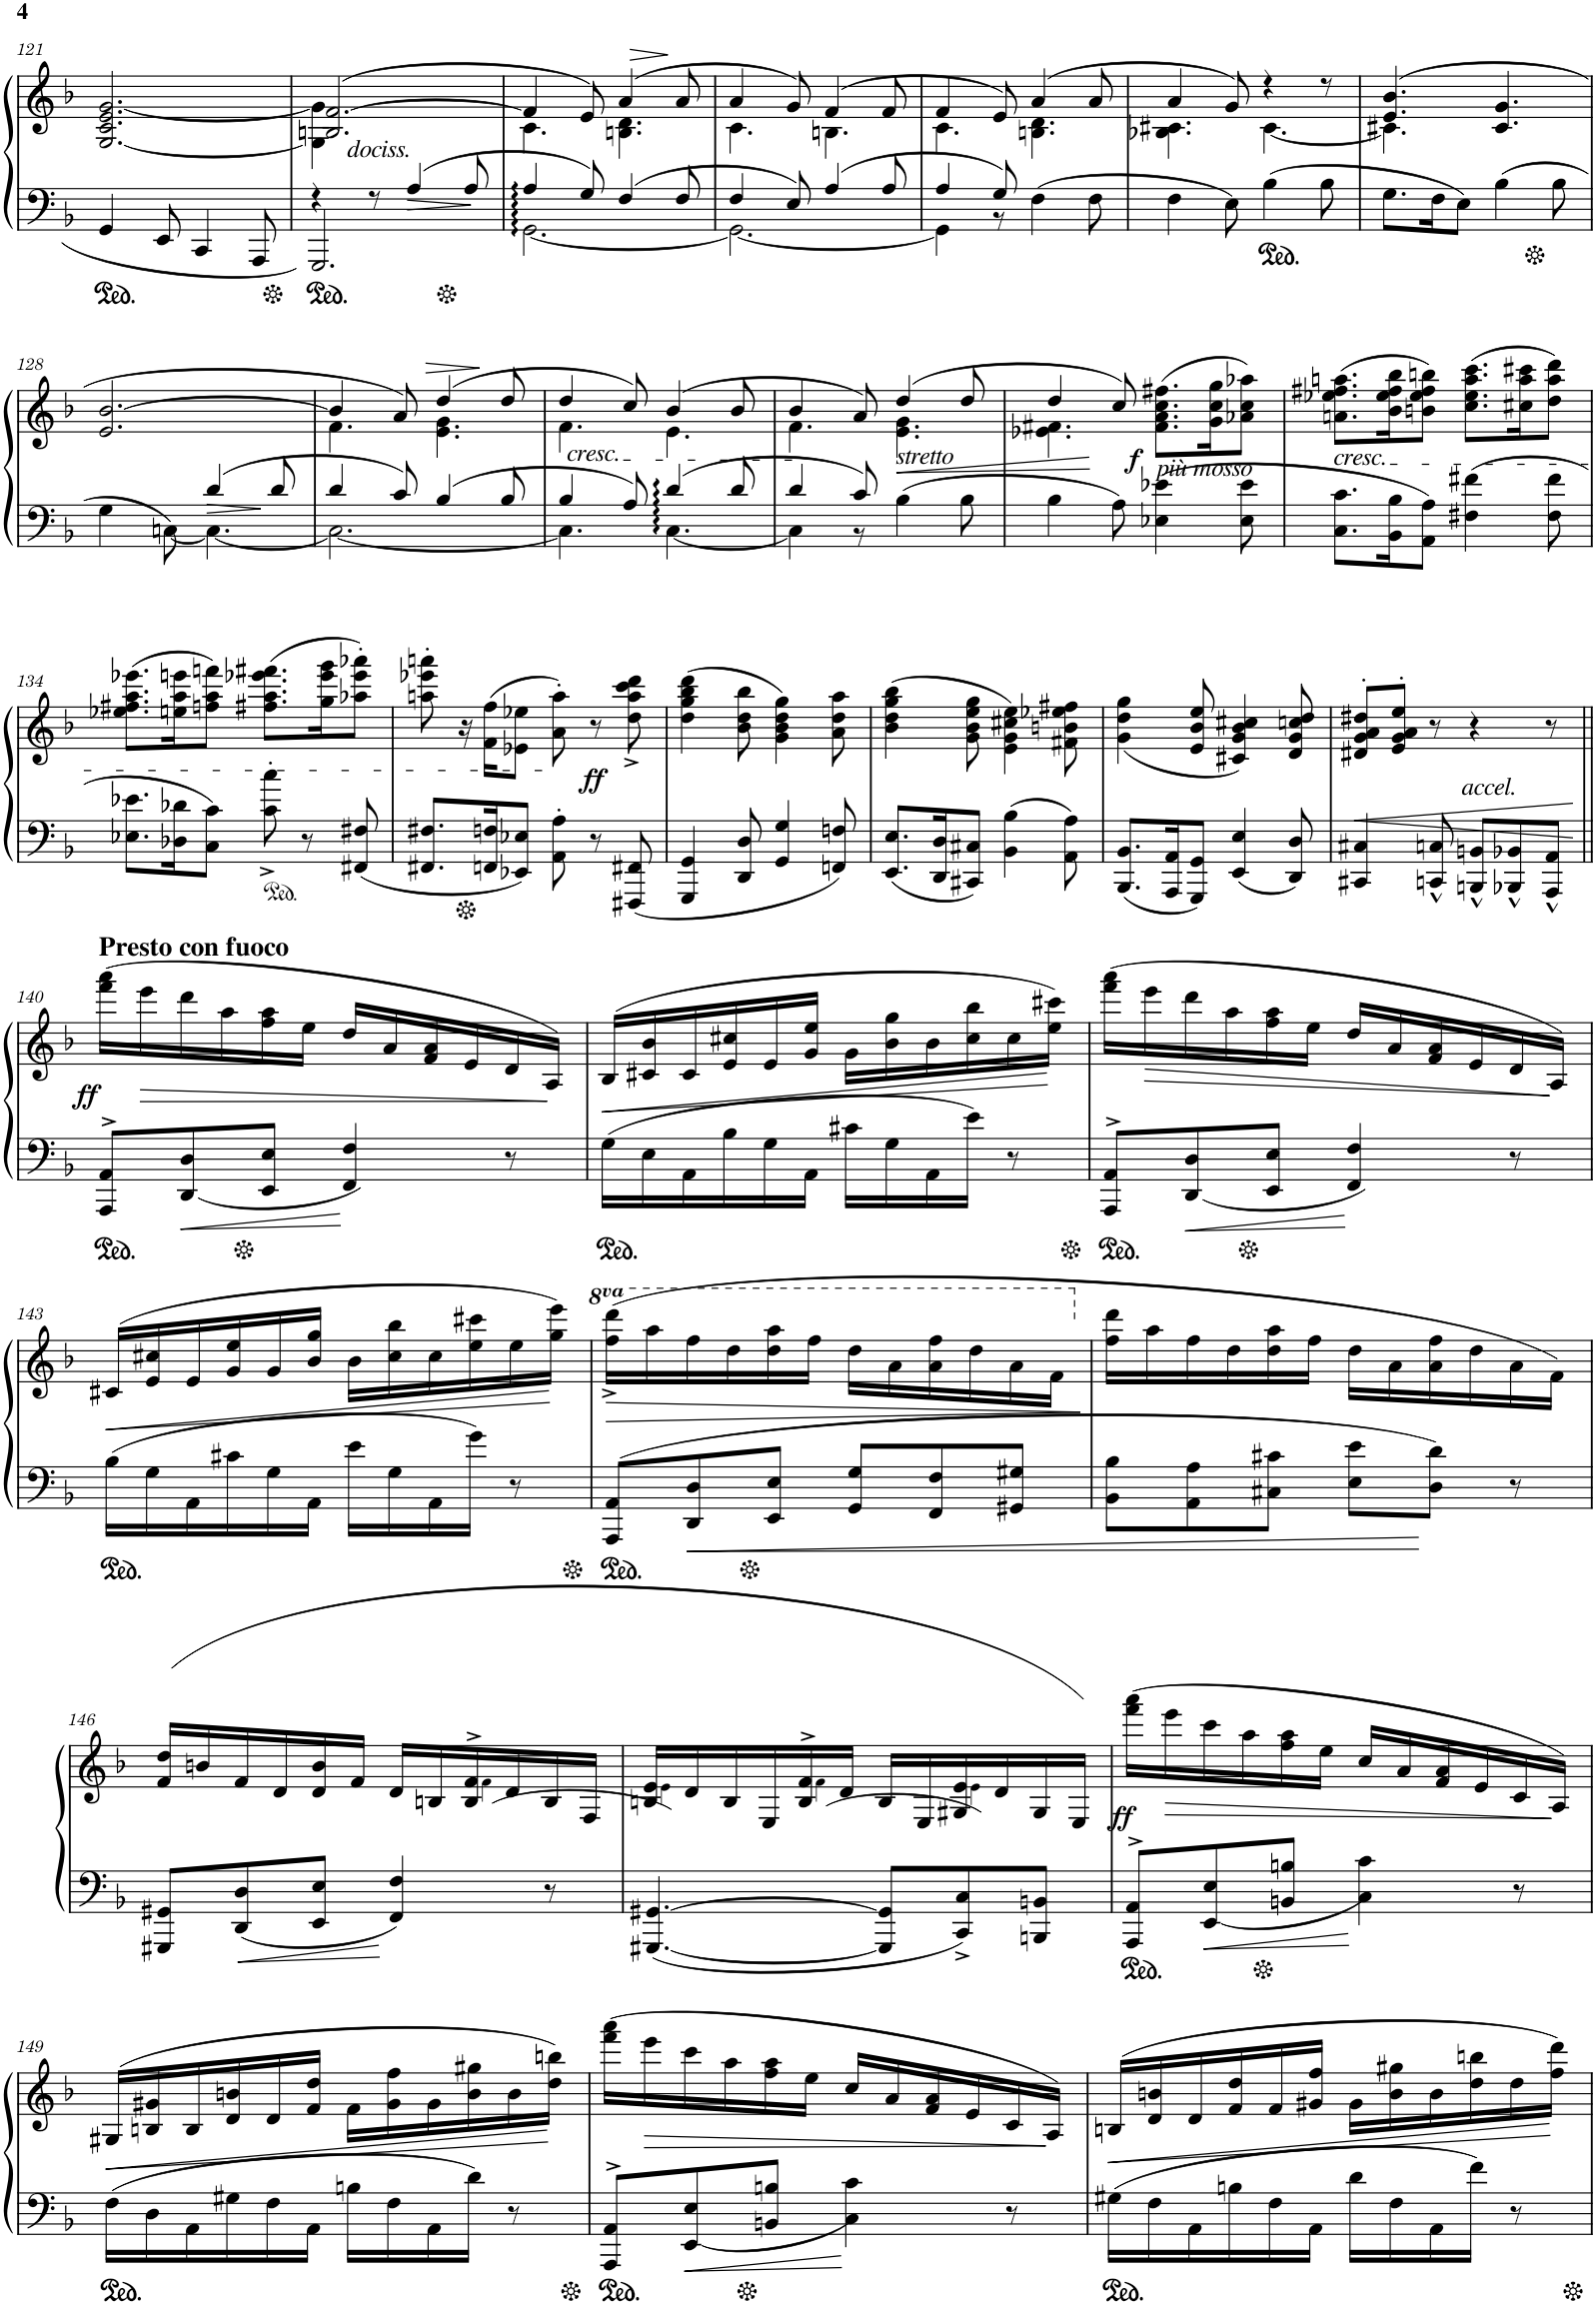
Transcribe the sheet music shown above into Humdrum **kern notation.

**kern	**kern	**dynam
*part1	*part1	*part1
*staff2	*staff1	*staff1/2
*I"Piano	*	*
*I'Pno.	*	*
!!LO:PB:g=z
*clefF4	*clefG2	*
*k[b-]	*k[b-]	*
*M6/8	*M6/8	*
=121	=121	=121
4GG/	[<2.G/ 2.c/ 2.e/ [2.g/	.
8EE/	.	.
4CC/	.	.
8AAA/	.	.
=122	=122	=122
*^	*^	*
!	!	!LO:TX:b:i:t=dociss.	!	!
4r	2.GGG/	(2.Bn/ [2.f/	4G\] 4g\]	.
8r	.	.	2ryy	.
4A/	.	.	.	.
8A/	.	.	.	.
=123	=123	=123	=123	=123
4A/	[2.GG\	4f/]	4.c\	.
8G/	.	8e/)	.	.
!	!	!	!	!LO:HP:b
4F/	.	(4a/	4.Bn\ 4.d\	>
8F/	.	8a/	.	.
*v	*v	*	*	*
*	*v	*v	*
.	.	]
=124	=124	=124
*^	*^	*
4F/	2.GG\_	4a/	4.c\	.
8E/	.	8g/)	.	.
4A/	.	(4f/	4.Bn\	.
8A/	.	8f/	.	.
=125	=125	=125	=125	=125
4A/	4GG\]	4f/	4.c\	.
8G/	8r	8e/)	.	.
4F\	4.ryy	(4a/	4.Bn\ 4.d\	.
8F\	.	8a/	.	.
*v	*v	*	*	*
=126	=126	=126	=126
4F\	4a/	4.B-X\ 4.c#X\	.
8E\	8g/)	.	.
4B-\	4r	[4.c#\	.
8B-\	8r	.	.
=127	=127	=127	=127
8.G\L	(4.e/ 4.b-/	4.c#X\]	.
16F\K	.	.	.
8E\J	.	.	.
4B-\	4.c#/ 4.g/	4.ryy	.
8B-\	.	.	.
*	*v	*v	*
!!LO:LB:g=z
=128	=128	=128
*^	*	*
4G\	4.ryy	2.e/ [2.b-/	.
[<8Cn\	.	.	.
4d/	4.C\_	.	.
8d/	.	.	.
=129	=129	=129	=129
*	*	*^	*
4d/	2.C\_	4b-/]	4.f\	.
8c/	.	8a/)	.	.
!	!	!	!	!LO:HP:b
4B-/	.	(4dd/	4.e\ 4.g\	>
8B-/	.	8dd/	.	]
=130	=130	=130	=130	=130
!	!	!LO:TX:b:i:t=cresc.	!	!
4B-/	4.C\]	4dd/	4.f\	.
8A/	.	8cc/)	.	.
4d/	[4.C\	(4b-/	4.e\	.
8d/	.	8b-/	.	.
=131	=131	=131	=131	=131
4d/	4C\]	4b-/	4.f\	.
8c/	8r	8a/)	.	.
!	!	!LO:TX:b:i:t=stretto	!	!
4B-\	4.ryy	(4dd/	4.e\ 4.g\	.
8B-\	.	8dd/	.	.
*v	*v	*	*	*
=132	=132	=132	=132
4B-\	4dd/	4.e-X\ 4.f#X\	.
!	!	!	!LO:DY:b
8A\	8cc/)	.	f
!	!LO:TX:b:i:t=più mosso	!	!
4E-X\ 4e-X\	(8.f#\ 8.a\ 8.cc\ 8.ff#X\L	4.ryy	.
.	16g\ 16cc\ 16gg\K	.	.
8E-\ 8e-\	8a-X\ 8cc\ 8aa-X\J)	.	.
*	*v	*v	*
=133	=133	=133
!	!LO:TX:b:i:t=cresc.	!
8.C\ 8.c\L	(8.an\ 8.ee-X\ 8.ff#X\ 8.aan\L	.
16BB-\ 16B-\K	16b-\ 16ee-\ 16ff#\ 16bb-\K	.
8AA\ 8A\J	8bn\ 8ee-\ 8ff#\ 8bbn\J)	.
4F#X\ 4f#X\	(8.cc\ 8.ee-\ 8.aa\ 8.ccc\L	.
.	16cc#X\ 16aa\ 16ccc#X\K	.
8F#\ 8f#\	8dd\ 8aa\ 8ddd\J)	.
!!LO:LB:g=z
=134	=134	=134
8.E-X\ 8.e-X\L	(8.ee-X\ 8.ff#X\ 8.aa\ 8.eee-X\L	.
16D-X\ 16d-X\K	16een\ 16aa\ 16eeen\K	.
8C\ 8c\J	8ffn\ 8aa\ 8fffn\J)	.
8c\'^< 8cc\'^<	(8.ff#X\ 8.aa\ 8.eee-X\ 8.fff#X\L	.
8r	.	.
.	16gg\ 16eee-\ 16ggg\K	.
8FF#X/ 8F#X/	8aa-X\' 8eee-\' 8aaa-X\'J)	.
=135	=135	=135
8.FF#X/ 8.F#X/L	8aan\' 8eee-X\' 8aaan\'	.
.	16r	.
16FFn/ 16Fn/K	(16f\ 16ff\KL	.
8EE-X/ 8E-X/J	8e-X\ 8ee-X\J	.
8AA\' 8A\'	8a\' 8aa\')	.
!	!	!LO:DY:a=2
8r	8r	ff
8FFF#X/^ 8FF#X/^	8dd\^< 8aa\^< 8ccc\^< 8ddd\^<	.
=136	=136	=136
4GGG/ 4GG/	(4dd\ 4gg\ 4bb-\ 4ddd\	.
8DD/ 8D/	8b-\ 8dd\ 8bb-\	.
4GG/ 4G/	4g\ 4b-\ 4dd\ 4gg\)	.
8FFn/ 8Fn/	8a\ 8dd\ 8aa\	.
=137	=137	=137
8.EE/ 8.E/L	(4b-\ 4dd\ 4gg\ 4bb-\	.
16DD/ 16D/K	.	.
8CC#X/ 8C#X/J	8g\ 8b-\ 8ee\ 8gg\	.
4BB-\ 4B-\	4e\ 4g\ 4cc#X\ 4ee\)	.
8AA\ 8A\	8f#X\ 8bn\ 8ee-X\ 8ff#X\	.
=138	=138	=138
8.BBB-/ 8.BB-/L	(<4g\ 4dd\ 4gg\	.
16AAA/ 16AA/K	.	.
8GGG/ 8GG/J	8e/ 8b-/ 8ee/	.
4EE/ 4E/	4c#X/ 4g/ 4b-/ 4cc#X/)	.
8DD/ 8D/	8d/ 8g/ 8ccn/ 8dd/	.
=139	=139	=139
!	!	!LO:HP:b
4CC#X/ 4C#X/	8d#X/'> 8g/'> 8a/'> 8dd#X/'>L	<
.	8e/'> 8g/'> 8a/'> 8ee/'>J	.
8CCn/^^ 8Cn/^^	8r	.
!	!LO:TX:b:i:t=accel.	!
8BBBn/^^ 8BBn/^^L	4r	.
8BBB-X/^^ 8BB-X/^^	.	.
8AAA/^^ 8AA/^^J	8r	.
.	.	[
!!LO:LB:g=z
=140||	=140||	=140||
!	!LO:TX:a:B:t=Presto con fuoco	!
!	!	!LO:DY:b
8AAA/^> 8AA/^>L	(16fff\^> 16aaa\^>LL	ff
!	!	!LO:HP:b
.	16eee\	>
8DD/^ 8D/^	16ddd\	.
.	16aa\	.
8EE/^ 8E/^J	16ff\ 16aa\	.
.	16ee\JJ	.
4FF/^ 4F/^	16dd/LL	.
.	16a/	.
.	16f/ 16a/	.
.	16e/	.
8r	16d/	.
.	16A/JJ)	.
.	.	]
=141	=141	=141
!	!	!LO:HP:b
16G\LL	(16B-/LL	<
16E\	16c#X/ 16b-/	.
16AA\	16c#/	.
16B-\	16e/ 16cc#X/	.
16G\	16e/	.
16AA\JJ	16g/ 16ee/JJ	.
16c#X\LL	16g\LL	.
16G\	16b-\ 16gg\	.
16AA\	16b-\	.
16e\JJ	16cc#\ 16bb-\	.
8r	16cc#\	.
.	16ee\ 16ccc#X\JJ)	[
=142	=142	=142
8AAA/^> 8AA/^>L	(16fff\^> 16aaa\^>LL	.
!	!	!LO:HP:b
.	16eee\	>
8DD/^ 8D/^	16ddd\	.
.	16aa\	.
8EE/^ 8E/^J	16ff\ 16aa\	.
.	16ee\JJ	.
4FF/^ 4F/^	16dd/LL	.
.	16a/	.
.	16f/ 16a/	.
.	16e/	.
8r	16d/	.
.	16A/JJ)	]
!!LO:LB:g=z
=143	=143	=143
!	!	!LO:HP:b
16B-\LL	(16c#X/LL	<
16G\	16e/ 16cc#X/	.
16AA\	16e/	.
16c#X\	16g/ 16ee/	.
16G\	16g/	.
16AA\JJ	16b-/ 16gg/JJ	.
16e\LL	16b-\LL	.
16G\	16cc#\ 16bb-\	.
16AA\	16cc#\	.
16g\JJ	16ee\ 16ccc#X\	.
8r	16ee\	.
.	16gg\ 16eee\JJ)	[
=144	=144	=144
*	*8va	*
8AAA/^ 8AA/^L	(16fff\^< 16dddd\^<LL	.
!	!	!LO:HP:b
.	16aaa\	>
8DD/^ 8D/^	16fff\	.
.	16ddd\	.
8EE/^ 8E/^J	16ddd\ 16aaa\	.
.	16fff\JJ	.
8GG/^ 8G/^L	16ddd\LL	.
.	16aa\	.
8FF/^ 8F/^	16aa\ 16fff\	.
.	16ddd\	.
8GG#X/^ 8G#X/^J	16aa\	.
.	16ff\JJ	.
.	.	]
=145	=145	=145
*	*X8va	*
8BB-\^ 8B-\^L	16ff\ 16ddd\LL	.
.	16aa\	.
8AA\^ 8A\^	16ff\	.
.	16dd\	.
8C#X\^ 8c#X\^J	16dd\ 16aa\	.
.	16ff\JJ	.
8E\^ 8e\^L	16dd\LL	.
.	16a\	.
8D\^ 8d\^J	16a\ 16ff\	.
.	16dd\	.
8r	16a\	.
.	16f\JJ)	.
!!LO:LB:g=z
=146	=146	=146
*	*^	*
8GGG#X/^ 8GG#X/^L	(16f/^ 16dd/^LL	2ryy	.
.	16bn/	.	.
8DD/^ 8D/^	16f/	.	.
.	16d/	.	.
8EE/^ 8E/^J	16d/ 16b/	.	.
.	16f/JJ	.	.
4FF/^ 4F/^	16d/LL	.	.
.	16Bn/	.	.
.	16B/^> 16f/^>	(>4f!\	.
.	16d/	.	.
8r	16B/	.	.
.	16F/JJ	.	.
=147	=147	=147	=147
[4.GGG#X/^ [4.GG#X/^	16Bn/ 16e/LL	4e!\)	.
.	16d/	.	.
.	16B/	.	.
.	16E/	.	.
.	16B/^> 16f/^>	(>4f!\	.
.	16d/JJ	.	.
8GGG#/]^ 8GG#/]^L	16B/LL	.	.
.	16E/	.	.
8CC/^ 8C/^	16G#X/ 16e/	4e!\)	.
.	16d/	.	.
8BBBn/^ 8BBn/^J	16G#/	.	.
.	16E/JJ)	.	.
*	*v	*v	*
=148	=148	=148
!	!	!LO:DY:b
8AAA/^> 8AA/^>L	(16fff\^> 16aaa\^>LL	ff
!	!	!LO:HP:b
.	16eee\	>
8EE/^ 8E/^	16ccc\	.
.	16aa\	.
8BBn/^ 8Bn/^J	16ff\ 16aa\	.
.	16ee\JJ	.
4C\^ 4c\^	16cc/LL	.
.	16a/	.
.	16f/ 16a/	.
.	16e/	.
8r	16c/	.
.	16A/JJ)	]
!!LO:LB:g=z
=149	=149	=149
!	!	!LO:HP:b
16F\LL	(16G#X/LL	<
16D\	16Bn/ 16g#X/	.
16AA\	16B/	.
16G#X\	16d/ 16bn/	.
16F\	16d/	.
16AA\JJ	16f/ 16dd/JJ	.
16Bn\LL	16f\LL	.
16F\	16g#\ 16ff\	.
16AA\	16g#\	.
16d\JJ	16b\ 16gg#X\	.
8r	16b\	.
.	16dd\ 16bbn\JJ)	[
=150	=150	=150
8AAA/^> 8AA/^>L	(16fff\^> 16aaa\^>LL	.
!	!	!LO:HP:b
.	16eee\	>
8EE/^ 8E/^	16ccc\	.
.	16aa\	.
8BBn/^ 8Bn/^J	16ff\ 16aa\	.
.	16ee\JJ	.
4C\^ 4c\^	16cc/LL	.
.	16a/	.
.	16f/ 16a/	.
.	16e/	.
8r	16c/	.
.	16A/JJ)	]
=151	=151	=151
!	!	!LO:HP:b
16G#X\LL	(16Bn/LL	<
16F\	16d/ 16bn/	.
16AA\	16d/	.
16Bn\	16f/ 16dd/	.
16F\	16f/	.
16AA\JJ	16g#X/ 16ff/JJ	.
16d\LL	16g#\LL	.
16F\	16b\ 16gg#X\	.
16AA\	16b\	.
16f\JJ	16dd\ 16bbn\	.
8r	16dd\	.
.	16ff\ 16ddd\JJ)	[
=	=	=
*-	*-	*-
